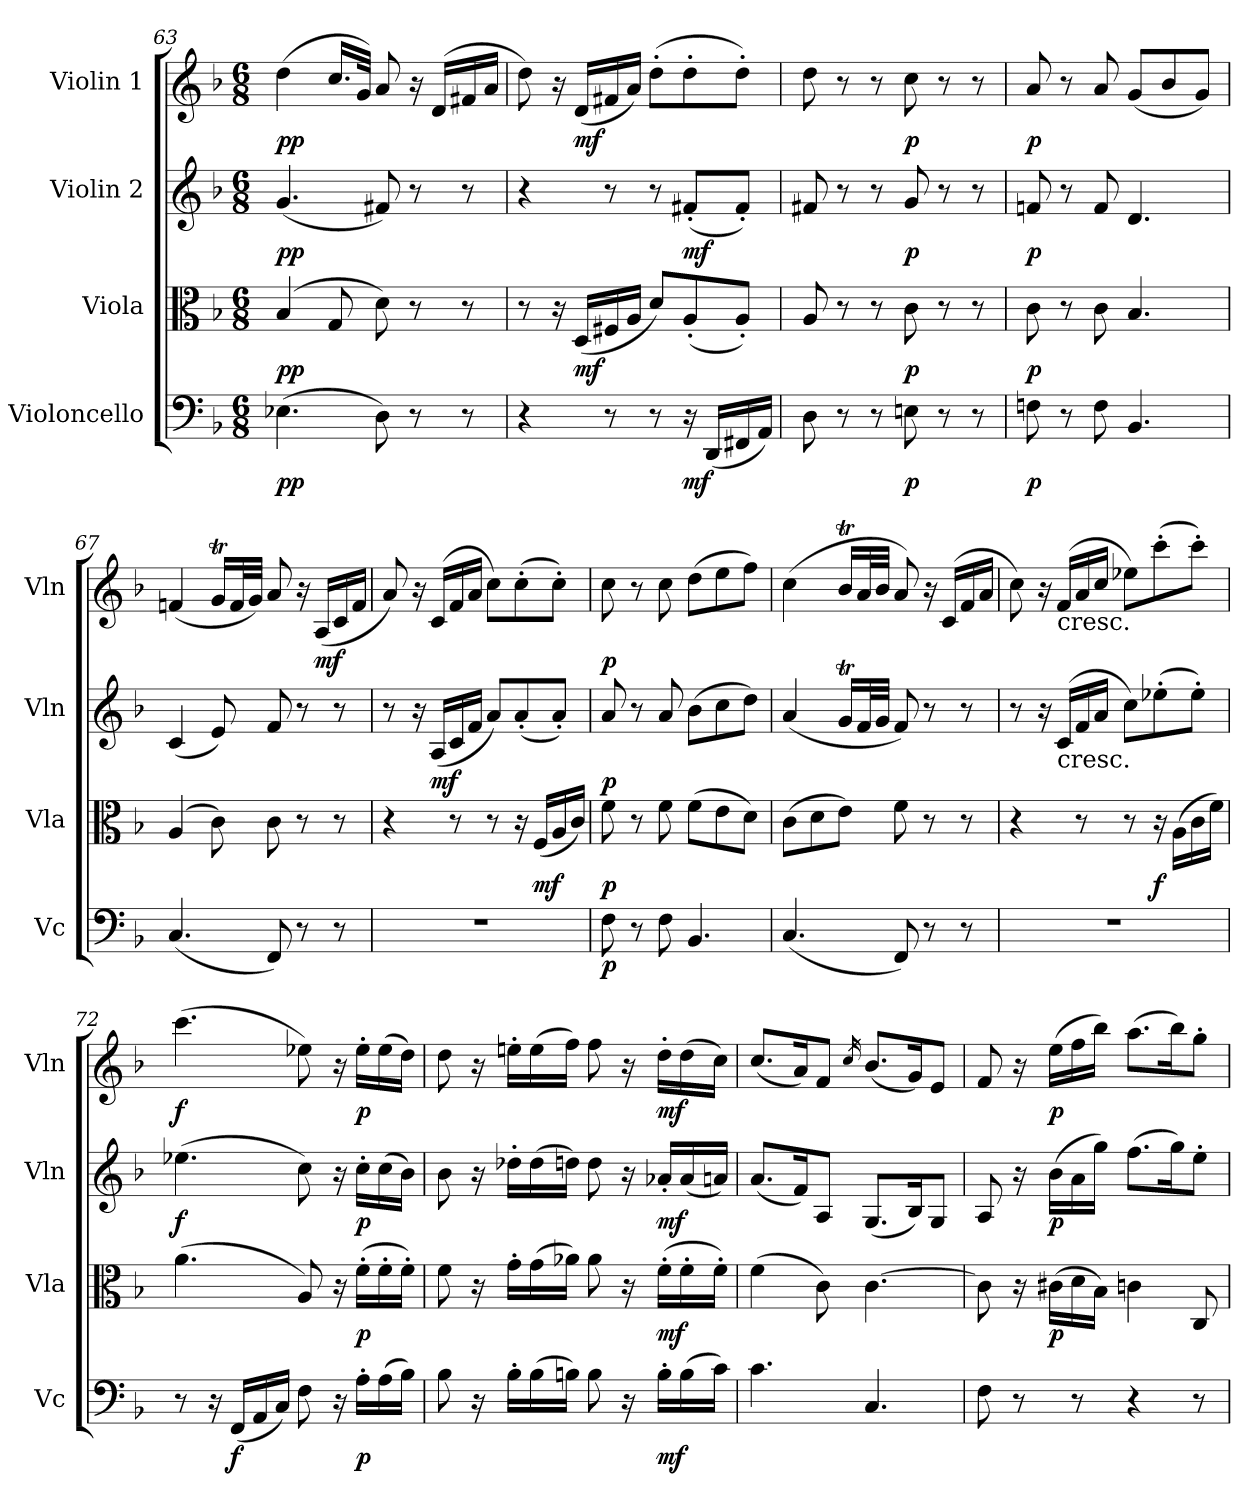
**kern	**dynam	**kern	**dynam	**kern	**dynam	**kern	**dynam
*part4	*part4	*part3	*part3	*part2	*part2	*part1	*part1
*staff4	*staff4	*staff3	*staff3	*staff2	*staff2	*staff1	*staff1
*I"Violoncello	*	*I"Viola	*	*I"Violin 2	*	*I"Violin 1	*
*I'Vc	*	*I'Vla	*	*I'Vln	*	*I'Vln	*
*clefF4	*	*clefC3	*	*clefG2	*	*clefG2	*
*k[b-]	*	*k[b-]	*	*k[b-]	*	*k[b-]	*
*M6/8	*	*M6/8	*	*M6/8	*	*M6/8	*
=63	=63	=63	=63	=63	=63	=63	=63
!	!LO:DY:b	!	!LO:DY:b	!	!LO:DY:b	!	!LO:DY:b
(>4.E-X\	pp	(>4B-/	pp	(<4.g/	pp	(>4dd\	pp
.	.	8G/	.	.	.	16.cc/LL	.
.	.	.	.	.	.	32g/JJk)	.
8D\)	.	8d\)	.	8f#X/)	.	8a/	.
8r	.	8r	.	8r	.	16r	.
.	.	.	.	.	.	(>16d/LL	.
8r	.	8r	.	8r	.	16f#X/	.
.	.	.	.	.	.	16a/JJ	.
=64	=64	=64	=64	=64	=64	=64	=64
4r	.	8r	.	4r	.	8dd\)	.
.	.	16r	.	.	.	16r	.
!	!	!	!LO:DY:b	!	!	!	!LO:DY:b
.	.	(<16D/LL	mf	.	.	(<16d/LL	mf
8r	.	16F#X/	.	8r	.	16f#X/	.
.	.	16A/JJ	.	.	.	16a/JJ)	.
8r	.	8d/L)	.	8r	.	(>8dd'\L	.
!	!LO:DY:b	!	!	!	!LO:DY:b	!	!
16r	mf	(<8A'/	.	(<8f#X'/L	mf	8dd'\	.
(<16DD/LL	.	.	.	.	.	.	.
16FF#X/	.	8A'/J)	.	8f#'/J)	.	8dd'\J)	.
16AA/JJ)	.	.	.	.	.	.	.
=65	=65	=65	=65	=65	=65	=65	=65
8D\	.	8A/	.	8f#X/	.	8dd\	.
8r	.	8r	.	8r	.	8r	.
8r	.	8r	.	8r	.	8r	.
!	!LO:DY:b	!	!LO:DY:b	!	!LO:DY:b	!	!LO:DY:b
8En\	p	8c\	p	8g/	p	8cc\	p
8r	.	8r	.	8r	.	8r	.
8r	.	8r	.	8r	.	8r	.
=66	=66	=66	=66	=66	=66	=66	=66
!	!LO:DY:b	!	!LO:DY:b	!	!LO:DY:b	!	!LO:DY:b
8Fn\	p	8c\	p	8fn/	p	8a/	p
8r	.	8r	.	8r	.	8r	.
8F\	.	8c\	.	8f/	.	8a/	.
4.BB-/	.	4.B-/	.	4.d/	.	(<8g/L	.
.	.	.	.	.	.	8b-/	.
.	.	.	.	.	.	8g/J)	.
=67	=67	=67	=67	=67	=67	=67	=67
(<4.C/	.	(>4A/	.	(<4c/	.	(<4fn/	.
.	.	8c\)	.	8e/)	.	16gT/LL	.
.	.	.	.	.	.	32f/L	.
.	.	.	.	.	.	32g/JJJ)	.
8FF/)	.	8c\	.	8f/	.	8a/	.
8r	.	8r	.	8r	.	16r	.
!	!	!	!	!	!	!	!LO:DY:b
.	.	.	.	.	.	(<16A/LL	mf
8r	.	8r	.	8r	.	16c/	.
.	.	.	.	.	.	16f/JJ	.
=68	=68	=68	=68	=68	=68	=68	=68
2.r	.	4r	.	8r	.	8a/)	.
.	.	.	.	16r	.	16r	.
!	!	!	!	!	!LO:DY:b	!	!
.	.	.	.	(<16A/LL	mf	(>16c/LL	.
.	.	8r	.	16c/	.	16f/	.
.	.	.	.	16f/JJ	.	16a/JJ	.
.	.	8r	.	8a/L)	.	8cc\L)	.
.	.	16r	.	(<8a'/	.	(>8cc'\	.
!	!	!	!LO:DY:b	!	!	!	!
.	.	(<16F/LL	mf	.	.	.	.
.	.	16A/	.	8a'/J)	.	8cc'\J)	.
.	.	16c/JJ)	.	.	.	.	.
=69	=69	=69	=69	=69	=69	=69	=69
!	!LO:DY:b	!	!LO:DY:b	!	!LO:DY:b	!	!LO:DY:b
8F\	p	8f\	p	8a/	p	8cc\	p
8r	.	8r	.	8r	.	8r	.
8F\	.	8f\	.	8a/	.	8cc\	.
4.BB-/	.	(>8f\L	.	(>8b-\L	.	(>8dd\L	.
.	.	8e\	.	8cc\	.	8ee\	.
.	.	8d\J)	.	8dd\J)	.	8ff\J)	.
=70	=70	=70	=70	=70	=70	=70	=70
(<4.C/	.	(>8c\L	.	(<4a/	.	(>4cc\	.
.	.	8d\	.	.	.	.	.
.	.	8e\J)	.	16gT/LL	.	16b-T/LL	.
.	.	.	.	32f/L	.	32a/L	.
.	.	.	.	32g/JJJ	.	32b-/JJJ	.
8FF/)	.	8f\	.	8f/)	.	8a/)	.
8r	.	8r	.	8r	.	16r	.
.	.	.	.	.	.	(>16c/LL	.
8r	.	8r	.	8r	.	16f/	.
.	.	.	.	.	.	16a/JJ	.
=71	=71	=71	=71	=71	=71	=71	=71
2.r	.	4r	.	8r	.	8cc\)	.
.	.	.	.	16r	.	16r	.
!	!	!	!	!	!	!LO:TX:b:t=cresc.	!
!	!	!	!	!LO:TX:b:t=cresc.	!	!	!
.	.	.	.	(>16c/LL	.	(>16f/LL	.
.	.	8r	.	16f/	.	16a/	.
.	.	.	.	16a/JJ	.	16cc/JJ	.
.	.	8r	.	8cc\L)	.	8ee-X\L)	.
!	!	!	!LO:DY:b	!	!	!	!
.	.	16r	f	(>8ee-X'\	.	(>8ccc'\	.
.	.	(>16A\LL	.	.	.	.	.
.	.	16c\	.	8ee-'\J)	.	8ccc'\J)	.
.	.	16f\JJ)	.	.	.	.	.
=72	=72	=72	=72	=72	=72	=72	=72
!	!	!	!	!	!LO:DY:b	!	!LO:DY:b
8r	.	(>4.a\	.	(>4.ee-X\	f	(>4.ccc\	f
16r	.	.	.	.	.	.	.
!	!LO:DY:b	!	!	!	!	!	!
(<16FF/LL	f	.	.	.	.	.	.
16AA/	.	.	.	.	.	.	.
16C/JJ)	.	.	.	.	.	.	.
8F\	.	8A/)	.	8cc\)	.	8ee-X\)	.
16r	.	16r	.	16r	.	16r	.
!	!LO:DY:b	!	!LO:DY:b	!	!LO:DY:b	!	!LO:DY:b
16A'\LL	p	(>16f'\LL	p	16cc'\LL	p	16ee-'\LL	p
(>16A\	.	16f'\	.	(>16cc\	.	(>16ee-\	.
16B-\JJ)	.	16f'\JJ)	.	16b-\JJ)	.	16dd\JJ)	.
=73	=73	=73	=73	=73	=73	=73	=73
8B-\	.	8f\	.	8b-\	.	8dd\	.
16r	.	16r	.	16r	.	16r	.
16B-'\LL	.	16g'\LL	.	16dd-X'\LL	.	16een'\LL	.
(>16B-\	.	(>16g\	.	(>16dd-\	.	(>16ee\	.
16Bn\JJ)	.	16a-X\JJ)	.	16ddn\JJ)	.	16ff\JJ)	.
8B\	.	8a-\	.	8dd\	.	8ff\	.
16r	.	16r	.	16r	.	16r	.
!	!LO:DY:b	!	!LO:DY:b	!	!LO:DY:b	!	!LO:DY:b
16B'\LL	mf	(>16f'\LL	mf	16a-X'/LL	mf	16dd'\LL	mf
(>16B\	.	16f'\	.	(<16a-/	.	(>16dd\	.
16c\JJ)	.	16f'\JJ)	.	16an/JJ)	.	16cc\JJ)	.
=74	=74	=74	=74	=74	=74	=74	=74
4.c\	.	(>4f\	.	(<8.a/L	.	(<8.cc/L	.
.	.	.	.	16f/K)	.	16a/K)	.
.	.	8c\)	.	8A/J	.	8f/J	.
.	.	.	.	.	.	16qcc/	.
4.C/	.	[4.c\	.	(<8.G/L	.	(<8.b-/L	.
.	.	.	.	16B-/K)	.	16g/K)	.
.	.	.	.	8G/J	.	8e/J	.
=75	=75	=75	=75	=75	=75	=75	=75
8F\	.	8c\]	.	8A/	.	8f/	.
8r	.	16r	.	16r	.	16r	.
!	!	!	!LO:DY:b	!	!LO:DY:b	!	!LO:DY:b
.	.	(>16c#X\LL	p	(>16b-\LL	p	(>16ee\LL	p
8r	.	16d\	.	16a\	.	16ff\	.
.	.	16B-\JJ)	.	16gg\JJ)	.	16bb-\JJ)	.
4r	.	4cn\	.	(>8.ff\L	.	(>8.aa\L	.
.	.	.	.	16gg\K)	.	16bb-\K)	.
8r	.	8C/	.	8ee'\J	.	8gg'\J	.
=	=	=	=	=	=	=	=
*-	*-	*-	*-	*-	*-	*-	*-
